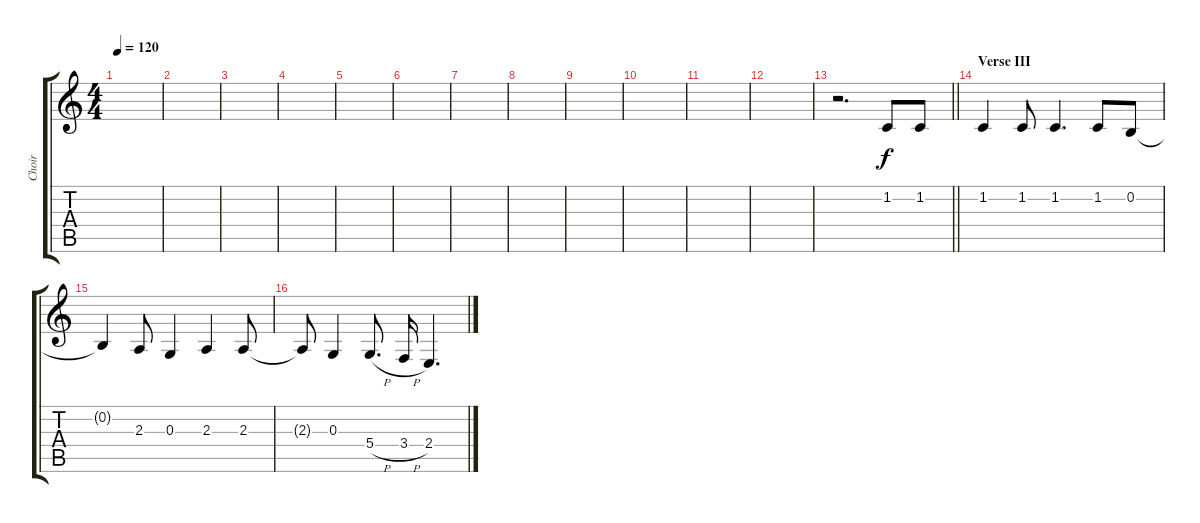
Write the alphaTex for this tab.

\track ("Choir" "Choir") {instrument choiraahs}
\staff {score tabs}
\tuning (E4 B3 G3 D3 A2 E2) {hide}
\ts (4 4)
\tempo 120
\clef g2
\ks c
|
|
|
|
|
|
|
|
|
|
|
|
\barLineRight lightlight
r.2{d} 1.2.8 1.2.8 |
\section ("" "Verse III")
1.2.4 1.2.8 1.2.4{d} 1.2.8 0.2.8 |
0.2{t}.4 2.3.8 0.3.4 2.3.4 2.3.8 |
2.3{t}.8 0.3.4 5.4{h}.8{d} 3.4{h}.16 2.4.4{d}
